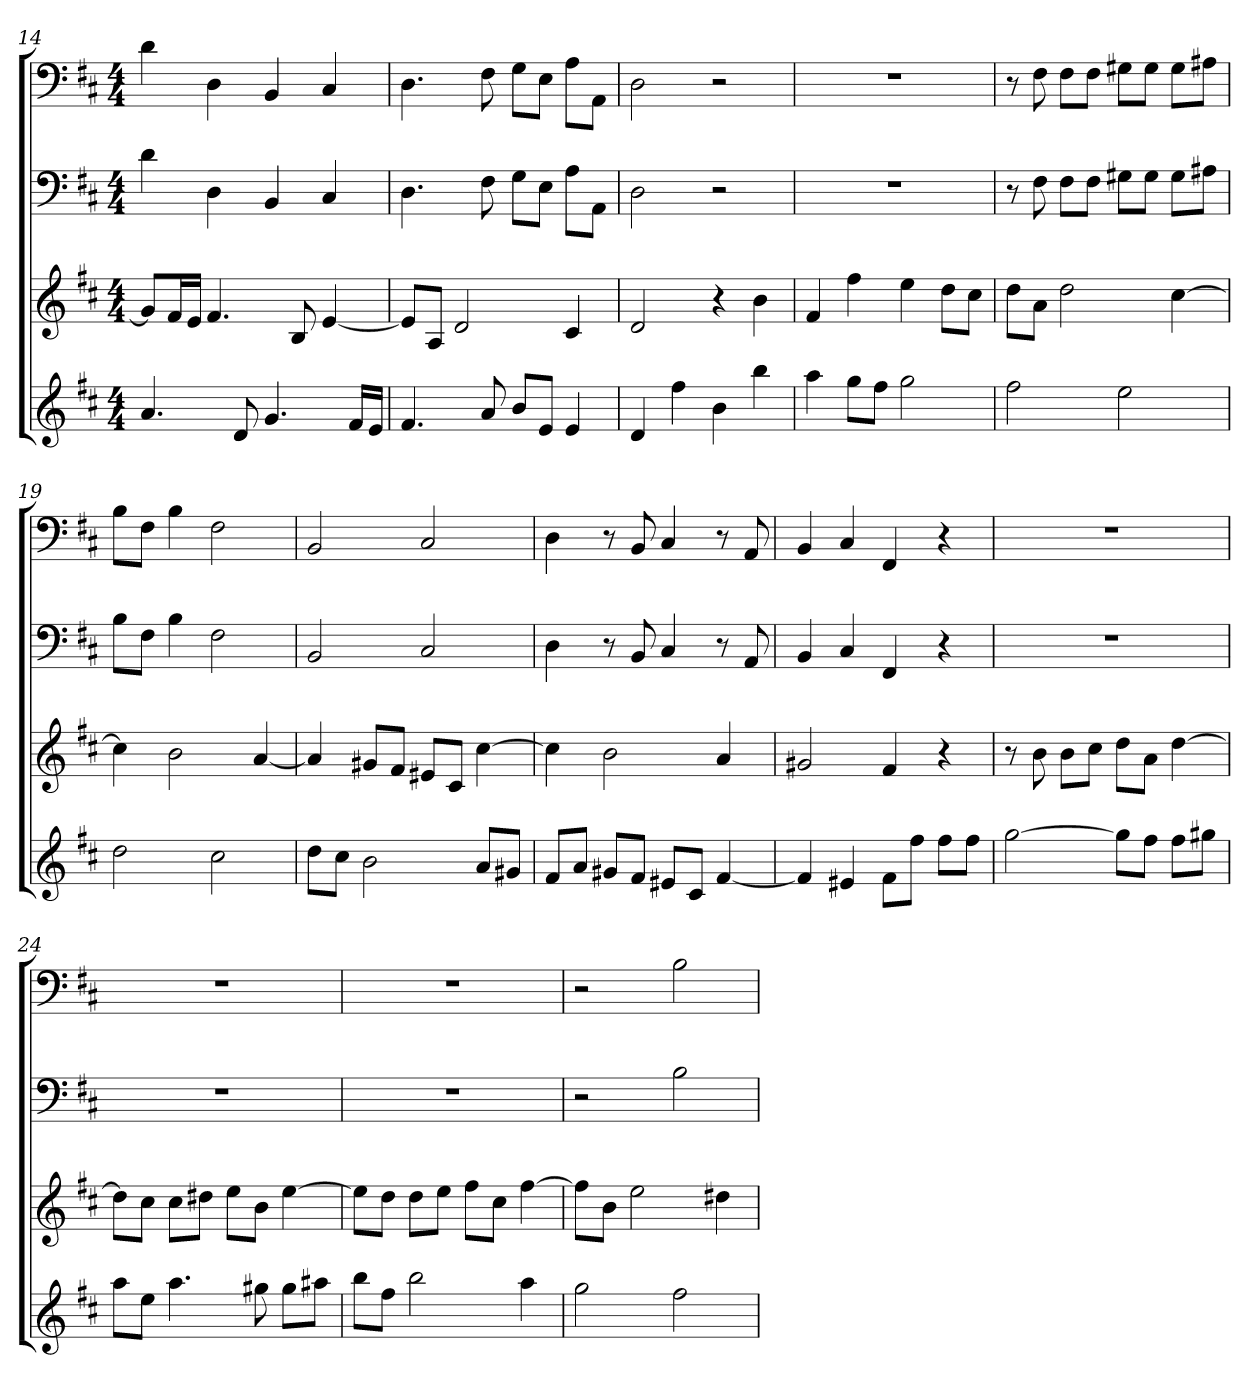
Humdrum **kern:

**kern	**kern	**kern	**kern
*part4	*part3	*part2	*part1
*staff4	*staff3	*staff2	*staff1
*k[f#c#]	*k[f#c#]	*k[f#c#]	*k[f#c#]
*b:	*b:	*b:	*b:
*M4/4	*M4/4	*M4/4	*M4/4
=14	=14	=14	=14
4.a	8gL]	4d	4d
.	16f#L	.	.
.	16eJJ	.	.
.	4.f#	4D	4D
8d	.	.	.
4.g	.	4BB	4BB
.	8B	.	.
.	[4e	4C#	4C#
16f#LL	.	.	.
16eJJ	.	.	.
=15	=15	=15	=15
4.f#	8eL]	4.D	4.D
.	8AJ	.	.
.	2d	.	.
8a	.	8F#	8F#
8bL	.	8GL	8GL
8eJ	.	8EJ	8EJ
4e	4c#	8AL	8AL
.	.	8AAJ	8AAJ
=16	=16	=16	=16
4d	2d	2D	2D
4ff#	.	.	.
4b	4r	2r	2r
4bb	4b	.	.
=17	=17	=17	=17
4aa	4f#	1r	1r
8ggL	4ff#	.	.
8ff#J	.	.	.
2gg	4ee	.	.
.	8ddL	.	.
.	8cc#J	.	.
=18	=18	=18	=18
2ff#	8ddL	8r	8r
.	8aJ	8F#	8F#
.	2dd	8F#L	8F#L
.	.	8F#J	8F#J
2ee	.	8G#XL	8G#XL
.	.	8G#J	8G#J
.	[4cc#	8G#L	8G#L
.	.	8A#XJ	8A#XJ
=19	=19	=19	=19
2dd	4cc#]	8BL	8BL
.	.	8F#J	8F#J
.	2b	4B	4B
2cc#	.	2F#	2F#
.	[4a	.	.
=20	=20	=20	=20
8ddL	4a]	2BB	2BB
8cc#J	.	.	.
2b	8g#XL	.	.
.	8f#J	.	.
.	8e#XL	2C#	2C#
.	8c#J	.	.
8aL	[4cc#	.	.
8g#XJ	.	.	.
=21	=21	=21	=21
8f#L	4cc#]	4D	4D
8aJ	.	.	.
8g#XL	2b	8r	8r
8f#J	.	8BB	8BB
8e#XL	.	4C#	4C#
8c#J	.	.	.
[4f#	4a	8r	8r
.	.	8AA	8AA
=22	=22	=22	=22
4f#]	2g#X	4BB	4BB
4e#X	.	4C#	4C#
8f#L	4f#	4FF#	4FF#
8ff#J	.	.	.
8ff#L	4r	4r	4r
8ff#J	.	.	.
=23	=23	=23	=23
[2gg	8r	1r	1r
.	8b	.	.
.	8bL	.	.
.	8cc#J	.	.
8ggL]	8ddL	.	.
8ff#J	8aJ	.	.
8ff#L	[4dd	.	.
8gg#XJ	.	.	.
=24	=24	=24	=24
8aaL	8ddL]	1r	1r
8eeJ	8cc#J	.	.
4.aa	8cc#L	.	.
.	8dd#XJ	.	.
.	8eeL	.	.
8gg#X	8bJ	.	.
8gg#L	[4ee	.	.
8aa#XJ	.	.	.
=25	=25	=25	=25
8bbL	8eeL]	1r	1r
8ff#J	8ddJ	.	.
2bb	8ddL	.	.
.	8eeJ	.	.
.	8ff#L	.	.
.	8cc#J	.	.
4aa	[4ff#	.	.
=26	=26	=26	=26
2gg	8ff#L]	2r	2r
.	8bJ	.	.
.	2ee	.	.
2ff#	.	2B	2B
.	4dd#X	.	.
=	=	=	=
*-	*-	*-	*-
